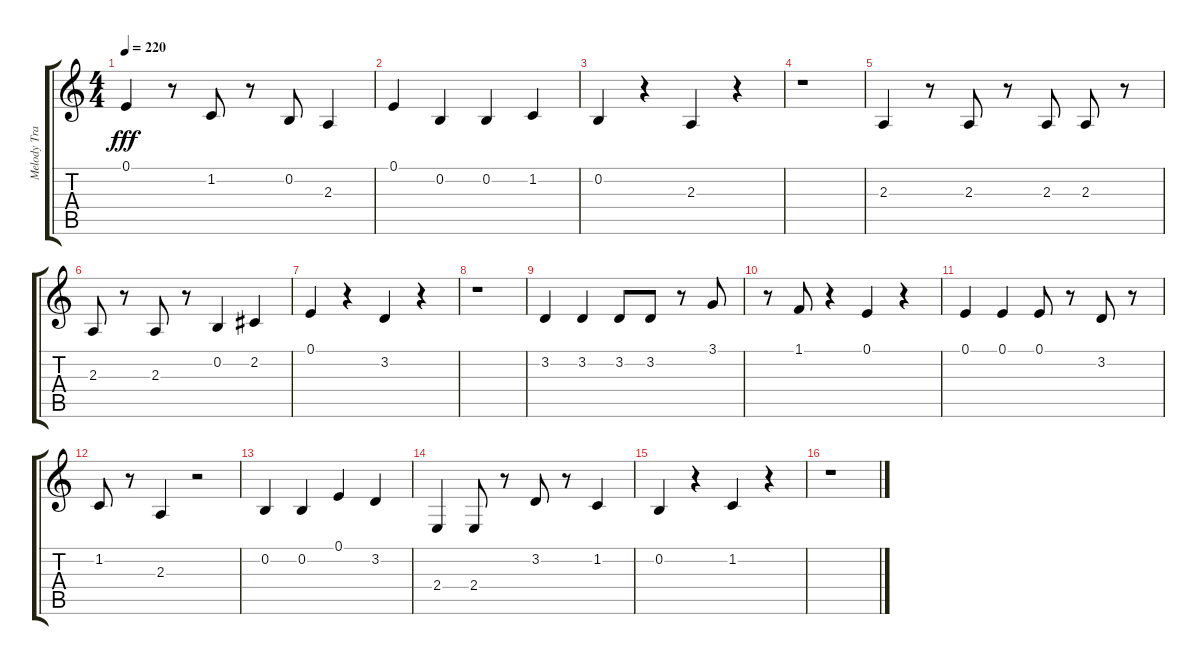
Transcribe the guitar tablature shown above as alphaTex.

\track ("Melody Track" "Melody Tra") {instrument englishhorn}
\staff {score tabs}
\tuning (E4 B3 G3 D3 A2 E2) {hide}
\ts (4 4)
\tempo 220
\clef g2
\ks c
0.1.4{dy fff} r.8 1.2.8 r.8 0.2.8 2.3.4 |
0.1.4 0.2.4 0.2.4 1.2.4 |
0.2.4 r.4 2.3.4 r.4 |
r.1 |
2.3.4 r.8 2.3.8 r.8 2.3.8 2.3.8 r.8 |
2.3.8 r.8 2.3.8 r.8 0.2.4 2.2.4 |
0.1.4 r.4 3.2.4 r.4 |
r.1 |
3.2.4 3.2.4 3.2.8 3.2.8 r.8 3.1.8 |
r.8 1.1.8 r.4 0.1.4 r.4 |
0.1.4 0.1.4 0.1.8 r.8 3.2.8 r.8 |
1.2.8 r.8 2.3.4 r.2 |
0.2.4 0.2.4 0.1.4 3.2.4 |
2.4.4 2.4.8 r.8 3.2.8 r.8 1.2.4 |
0.2.4 r.4 1.2.4 r.4 |
r.1
